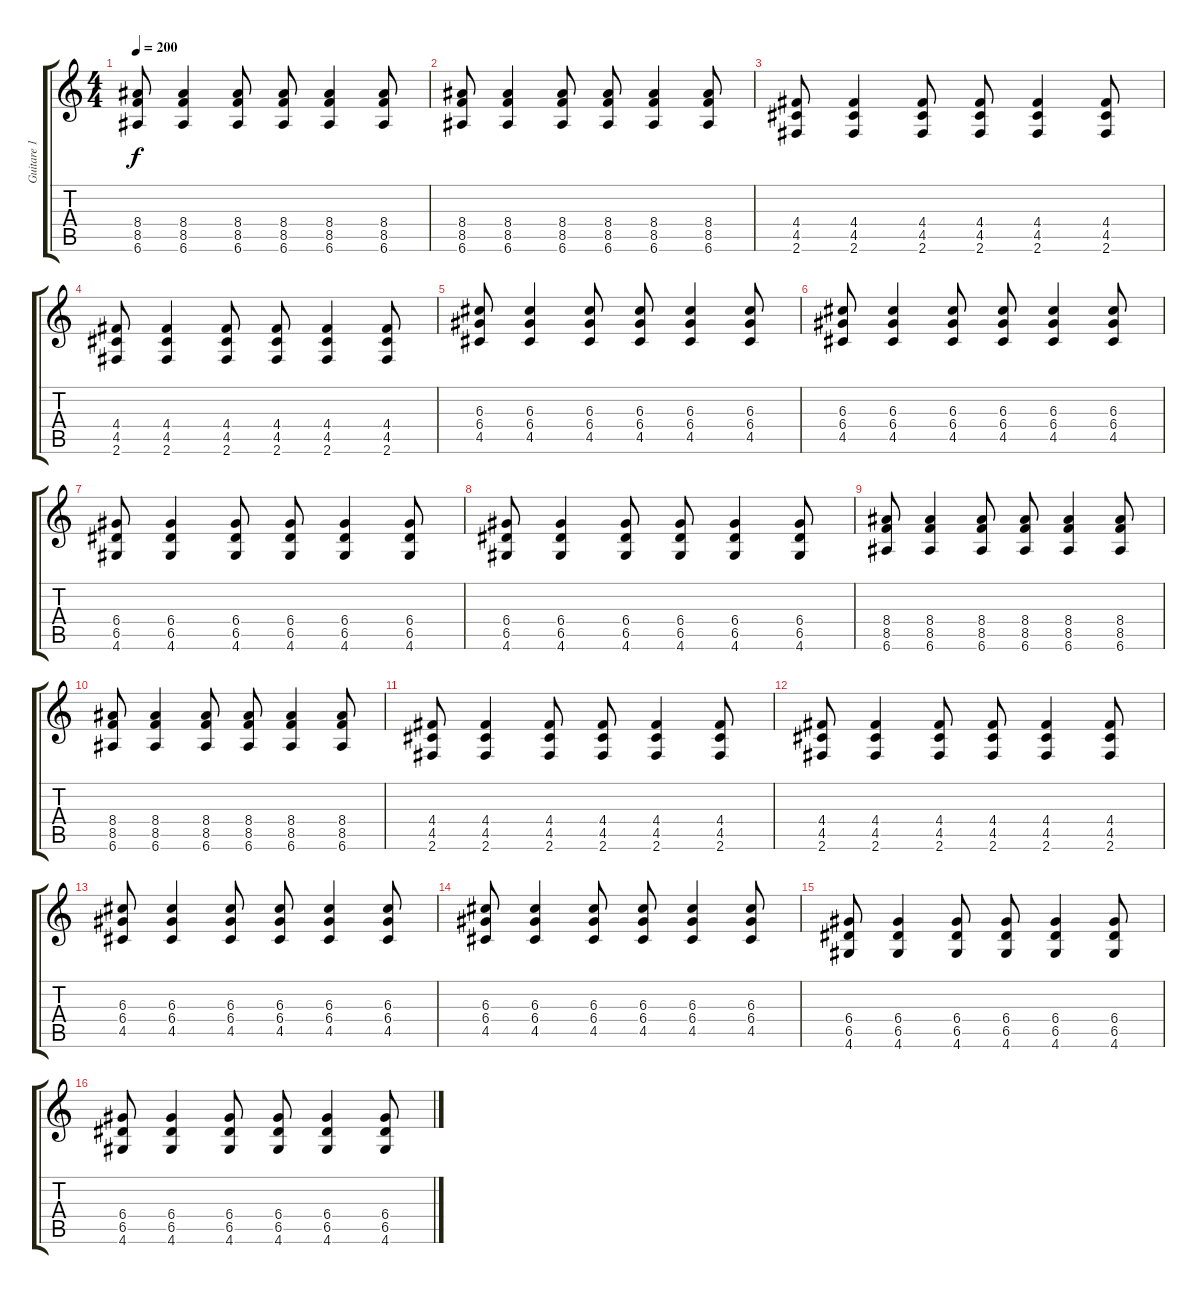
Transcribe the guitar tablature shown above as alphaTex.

\track ("Guitare 1" "Guitare 1") {instrument distortionguitar}
\staff {score tabs}
\tuning (E4 B3 G3 D3 A2 E2) {hide}
\ts (4 4)
\tempo 200
\clef g2
\ks c
(8.4 8.5 6.6).8{dy f} (8.4 8.5 6.6).4 (8.4 8.5 6.6).8 (8.4 8.5 6.6).8 (8.4 8.5 6.6).4 (8.4 8.5 6.6).8 |
(8.4 8.5 6.6).8 (8.4 8.5 6.6).4 (8.4 8.5 6.6).8 (8.4 8.5 6.6).8 (8.4 8.5 6.6).4 (8.4 8.5 6.6).8 |
(4.4 4.5 2.6).8 (4.4 4.5 2.6).4 (4.4 4.5 2.6).8 (4.4 4.5 2.6).8 (4.4 4.5 2.6).4 (4.4 4.5 2.6).8 |
(4.4 4.5 2.6).8 (4.4 4.5 2.6).4 (4.4 4.5 2.6).8 (4.4 4.5 2.6).8 (4.4 4.5 2.6).4 (4.4 4.5 2.6).8 |
(6.3 6.4 4.5).8 (6.3 6.4 4.5).4 (6.3 6.4 4.5).8 (6.3 6.4 4.5).8 (6.3 6.4 4.5).4 (6.3 6.4 4.5).8 |
(6.3 6.4 4.5).8 (6.3 6.4 4.5).4 (6.3 6.4 4.5).8 (6.3 6.4 4.5).8 (6.3 6.4 4.5).4 (6.3 6.4 4.5).8 |
(6.4 6.5 4.6).8 (6.4 6.5 4.6).4 (6.4 6.5 4.6).8 (6.4 6.5 4.6).8 (6.4 6.5 4.6).4 (6.4 6.5 4.6).8 |
(6.4 6.5 4.6).8 (6.4 6.5 4.6).4 (6.4 6.5 4.6).8 (6.4 6.5 4.6).8 (6.4 6.5 4.6).4 (6.4 6.5 4.6).8 |
(8.4 8.5 6.6).8 (8.4 8.5 6.6).4 (8.4 8.5 6.6).8 (8.4 8.5 6.6).8 (8.4 8.5 6.6).4 (8.4 8.5 6.6).8 |
(8.4 8.5 6.6).8 (8.4 8.5 6.6).4 (8.4 8.5 6.6).8 (8.4 8.5 6.6).8 (8.4 8.5 6.6).4 (8.4 8.5 6.6).8 |
(4.4 4.5 2.6).8 (4.4 4.5 2.6).4 (4.4 4.5 2.6).8 (4.4 4.5 2.6).8 (4.4 4.5 2.6).4 (4.4 4.5 2.6).8 |
(4.4 4.5 2.6).8 (4.4 4.5 2.6).4 (4.4 4.5 2.6).8 (4.4 4.5 2.6).8 (4.4 4.5 2.6).4 (4.4 4.5 2.6).8 |
(6.3 6.4 4.5).8 (6.3 6.4 4.5).4 (6.3 6.4 4.5).8 (6.3 6.4 4.5).8 (6.3 6.4 4.5).4 (6.3 6.4 4.5).8 |
(6.3 6.4 4.5).8 (6.3 6.4 4.5).4 (6.3 6.4 4.5).8 (6.3 6.4 4.5).8 (6.3 6.4 4.5).4 (6.3 6.4 4.5).8 |
(6.4 6.5 4.6).8 (6.4 6.5 4.6).4 (6.4 6.5 4.6).8 (6.4 6.5 4.6).8 (6.4 6.5 4.6).4 (6.4 6.5 4.6).8 |
(6.4 6.5 4.6).8 (6.4 6.5 4.6).4 (6.4 6.5 4.6).8 (6.4 6.5 4.6).8 (6.4 6.5 4.6).4 (6.4 6.5 4.6).8
